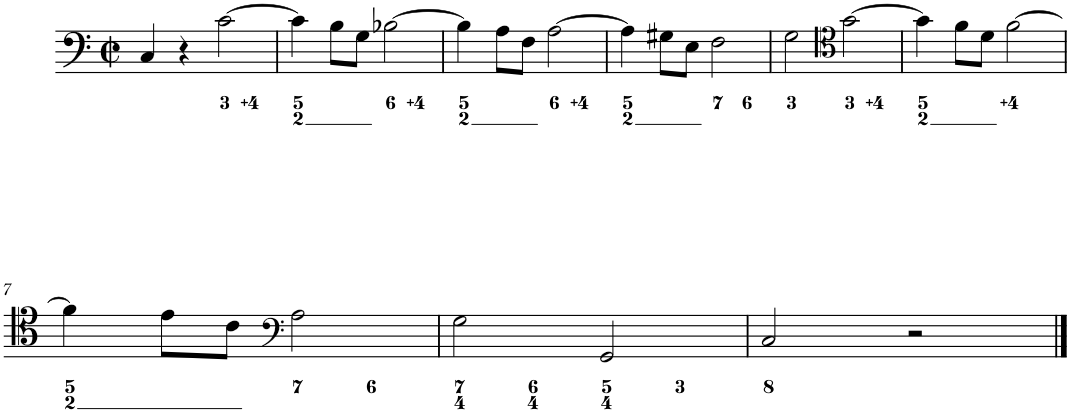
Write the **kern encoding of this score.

**kern
*part1
*staff1
*I"Piano
*I'Pno.
*clefF4
*k[]
*M2/2
*met(c|)
=1
4C/
4r
[2c\
=2
4c\]
8B\L
8G\J
[2B-X\
=3
4B-\]
8A\L
8F\J
[2A\
=4
4A\]
8G#X\L
8E\J
2F\
=5
2G\
*clefC4
[2g\
=6
4g\]
8f\L
8d\J
[2f\
!!LO:LB:g=z
=7
4f\]
8e\L
8c\J
*clefF4
2A\
=8
2G\
2GG/
=9
2C/
2r
==
*-
